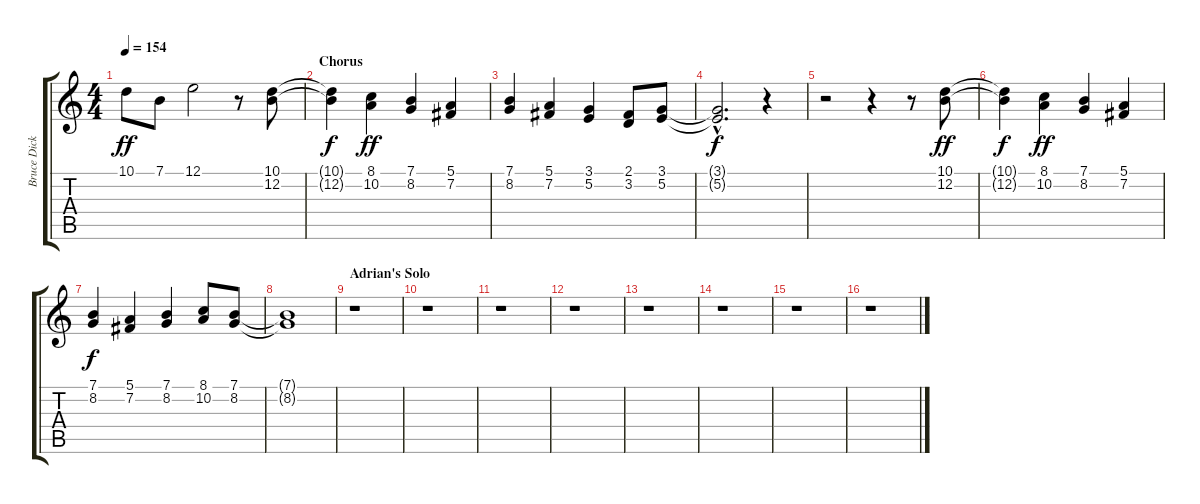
\track ("Bruce Dickinson's Vocals" "Bruce Dick") {instrument lead6voice}
\staff {score tabs}
\tuning (E4 B3 G3 D3 A2 E2) {hide}
\ts (4 4)
\tempo 154
\clef g2
\ks c
10.1.8{dy ff} 7.1.8 12.1.2 r.8 (10.1 12.2).8 |
\section ("" "Chorus")
(10.1{t} 12.2{t}).4{dy f} (8.1 10.2).4{dy ff} (7.1 8.2).4 (5.1 7.2).4 |
(7.1 8.2).4 (5.1 7.2).4 (3.1 5.2).4 (2.1 3.2).8 (3.1 5.2).8 |
(3.1{hac t} 5.2{hac t}).2{d dy f} r.4 |
r.2 r.4 r.8 (10.1 12.2).8{dy ff} |
(10.1{t} 12.2{t}).4{dy f} (8.1 10.2).4{dy ff} (7.1 8.2).4 (5.1 7.2).4 |
(7.1 8.2).4{dy f} (5.1 7.2).4 (7.1 8.2).4 (8.1 10.2).8 (7.1 8.2).8 |
(7.1{t} 8.2{t}).1 |
\section ("" "Adrian's Solo")
r.1 |
r.1 |
r.1 |
r.1 |
r.1 |
r.1 |
r.1 |
r.1
